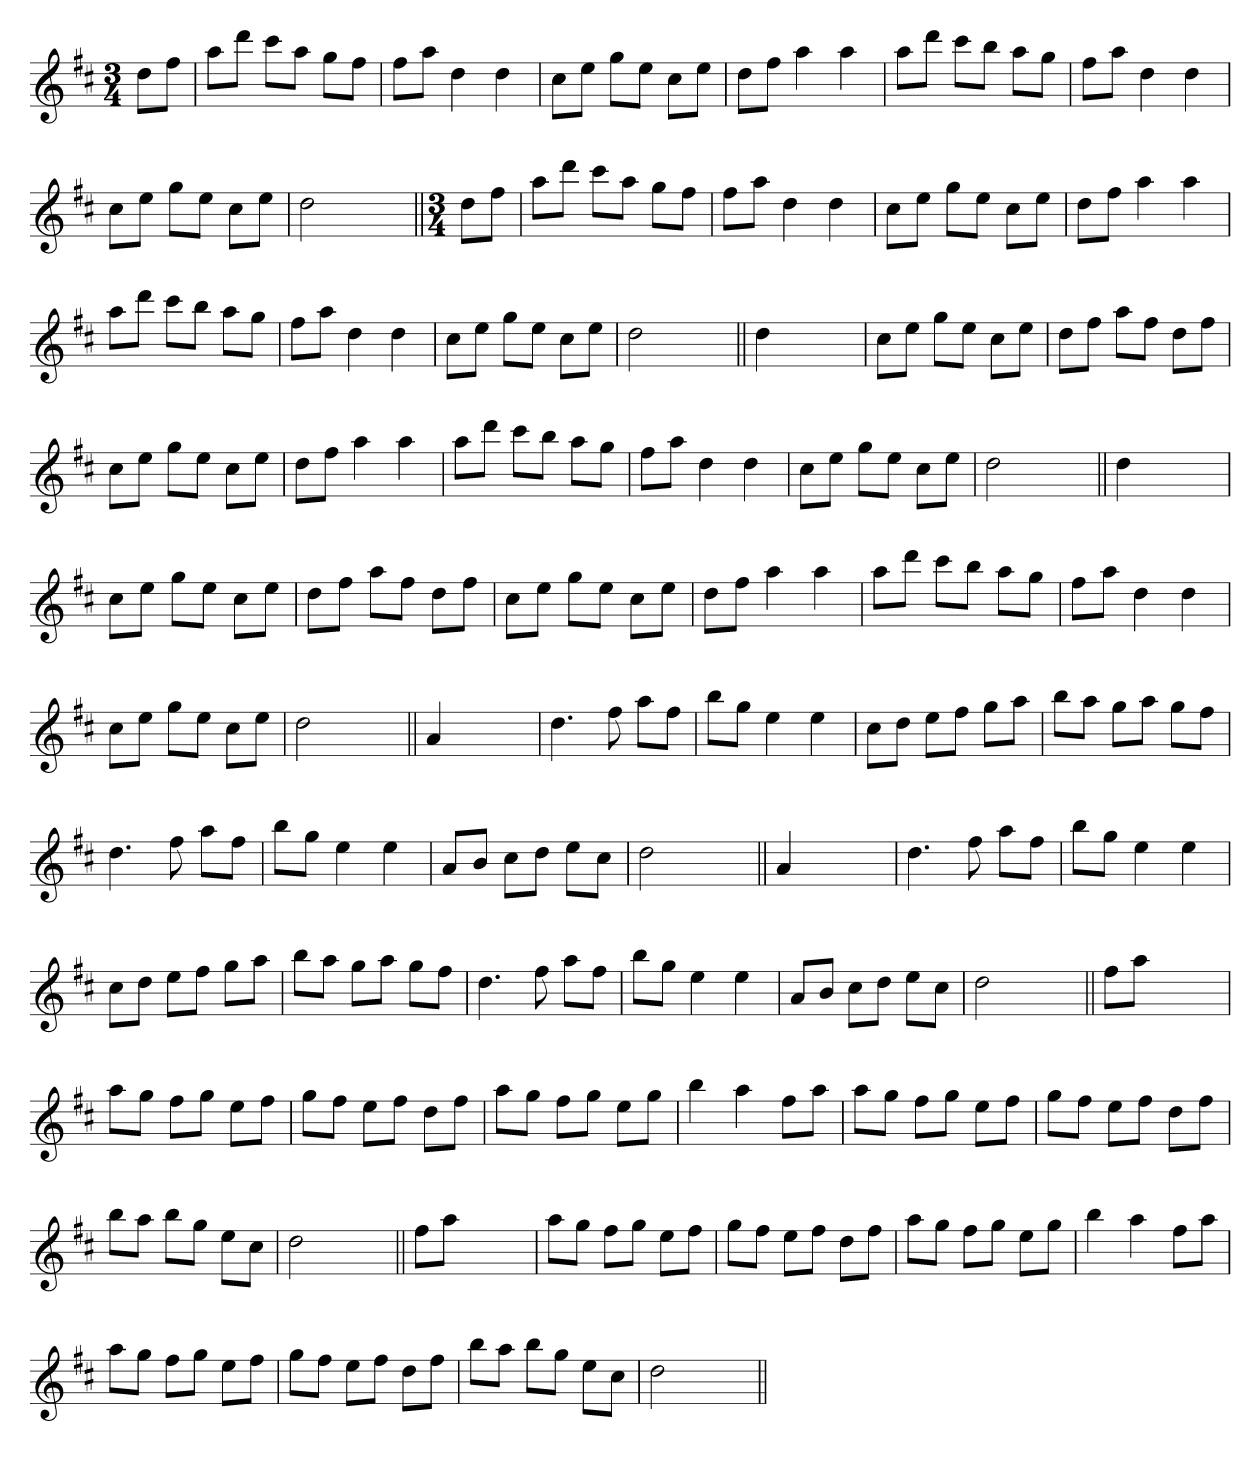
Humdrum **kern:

**kern
*part1
*staff1
*clefG2
*k[f#c#]
*D:
*M3/4
=1
8ddL
8ff#J
=
8aaL
8dddJ
8ccc#L
8aaJ
8ggL
8ff#J
=
8ff#L
8aaJ
4dd
4dd
=
8cc#L
8eeJ
8ggL
8eeJ
8cc#L
8eeJ
=
8ddL
8ff#J
4aa
4aa
=
8aaL
8dddJ
8ccc#L
8bbJ
8aaL
8ggJ
=
8ff#L
8aaJ
4dd
4dd
=
8cc#L
8eeJ
8ggL
8eeJ
8cc#L
8eeJ
=
2dd
4ryy
=||
*M3/4
8ddL
8ff#J
=
8aaL
8dddJ
8ccc#L
8aaJ
8ggL
8ff#J
=
8ff#L
8aaJ
4dd
4dd
=
8cc#L
8eeJ
8ggL
8eeJ
8cc#L
8eeJ
=
8ddL
8ff#J
4aa
4aa
=
8aaL
8dddJ
8ccc#L
8bbJ
8aaL
8ggJ
=
8ff#L
8aaJ
4dd
4dd
=
8cc#L
8eeJ
8ggL
8eeJ
8cc#L
8eeJ
=
2dd
4ryy
=||
4dd
2ryy
=
8cc#L
8eeJ
8ggL
8eeJ
8cc#L
8eeJ
=
8ddL
8ff#J
8aaL
8ff#J
8ddL
8ff#J
=
8cc#L
8eeJ
8ggL
8eeJ
8cc#L
8eeJ
=
8ddL
8ff#J
4aa
4aa
=
8aaL
8dddJ
8ccc#L
8bbJ
8aaL
8ggJ
=
8ff#L
8aaJ
4dd
4dd
=
8cc#L
8eeJ
8ggL
8eeJ
8cc#L
8eeJ
=
2dd
4ryy
=||
4dd
2ryy
=
8cc#L
8eeJ
8ggL
8eeJ
8cc#L
8eeJ
=
8ddL
8ff#J
8aaL
8ff#J
8ddL
8ff#J
=
8cc#L
8eeJ
8ggL
8eeJ
8cc#L
8eeJ
=
8ddL
8ff#J
4aa
4aa
=
8aaL
8dddJ
8ccc#L
8bbJ
8aaL
8ggJ
=
8ff#L
8aaJ
4dd
4dd
=
8cc#L
8eeJ
8ggL
8eeJ
8cc#L
8eeJ
=
2dd
4ryy
=||
4a
2ryy
=
4.dd
8ff#
8aaL
8ff#J
=
8bbL
8ggJ
4ee
4ee
=
8cc#L
8ddJ
8eeL
8ff#J
8ggL
8aaJ
=
8bbL
8aaJ
8ggL
8aaJ
8ggL
8ff#J
=
4.dd
8ff#
8aaL
8ff#J
=
8bbL
8ggJ
4ee
4ee
=
8aL
8bJ
8cc#L
8ddJ
8eeL
8cc#J
=
2dd
4ryy
=||
4a
2ryy
=
4.dd
8ff#
8aaL
8ff#J
=
8bbL
8ggJ
4ee
4ee
=
8cc#L
8ddJ
8eeL
8ff#J
8ggL
8aaJ
=
8bbL
8aaJ
8ggL
8aaJ
8ggL
8ff#J
=
4.dd
8ff#
8aaL
8ff#J
=
8bbL
8ggJ
4ee
4ee
=
8aL
8bJ
8cc#L
8ddJ
8eeL
8cc#J
=
2dd
4ryy
=||
8ff#L
8aaJ
2ryy
=
8aaL
8ggJ
8ff#L
8ggJ
8eeL
8ff#J
=
8ggL
8ff#J
8eeL
8ff#J
8ddL
8ff#J
=
8aaL
8ggJ
8ff#L
8ggJ
8eeL
8ggJ
=
4bb
4aa
8ff#L
8aaJ
=
8aaL
8ggJ
8ff#L
8ggJ
8eeL
8ff#J
=
8ggL
8ff#J
8eeL
8ff#J
8ddL
8ff#J
=
8bbL
8aaJ
8bbL
8ggJ
8eeL
8cc#J
=
2dd
4ryy
=||
8ff#L
8aaJ
2ryy
=
8aaL
8ggJ
8ff#L
8ggJ
8eeL
8ff#J
=
8ggL
8ff#J
8eeL
8ff#J
8ddL
8ff#J
=
8aaL
8ggJ
8ff#L
8ggJ
8eeL
8ggJ
=
4bb
4aa
8ff#L
8aaJ
=
8aaL
8ggJ
8ff#L
8ggJ
8eeL
8ff#J
=
8ggL
8ff#J
8eeL
8ff#J
8ddL
8ff#J
=
8bbL
8aaJ
8bbL
8ggJ
8eeL
8cc#J
=
2dd
4ryy
=||
*-
